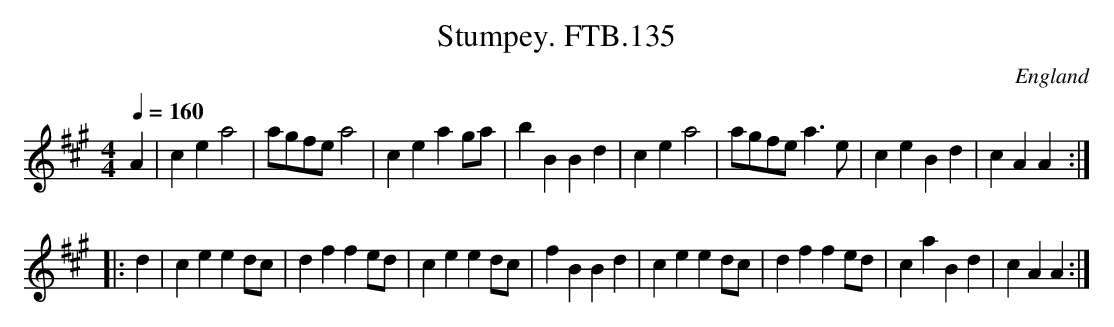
X:1
T:Stumpey. FTB.135
M:4/4
L:1/4
Q:160
O:England
K:A major
A|cea2|a/g/f/e/a2|ce ag/a/|bBBd|cea2|a/g/f/e/ a>e|ceBd|cAA:|
|:d|ce ed/c/|df fe/d/|ce ed/c/|fBBd|ce ed/c/|df fe/d/|caBd|cAA:|
